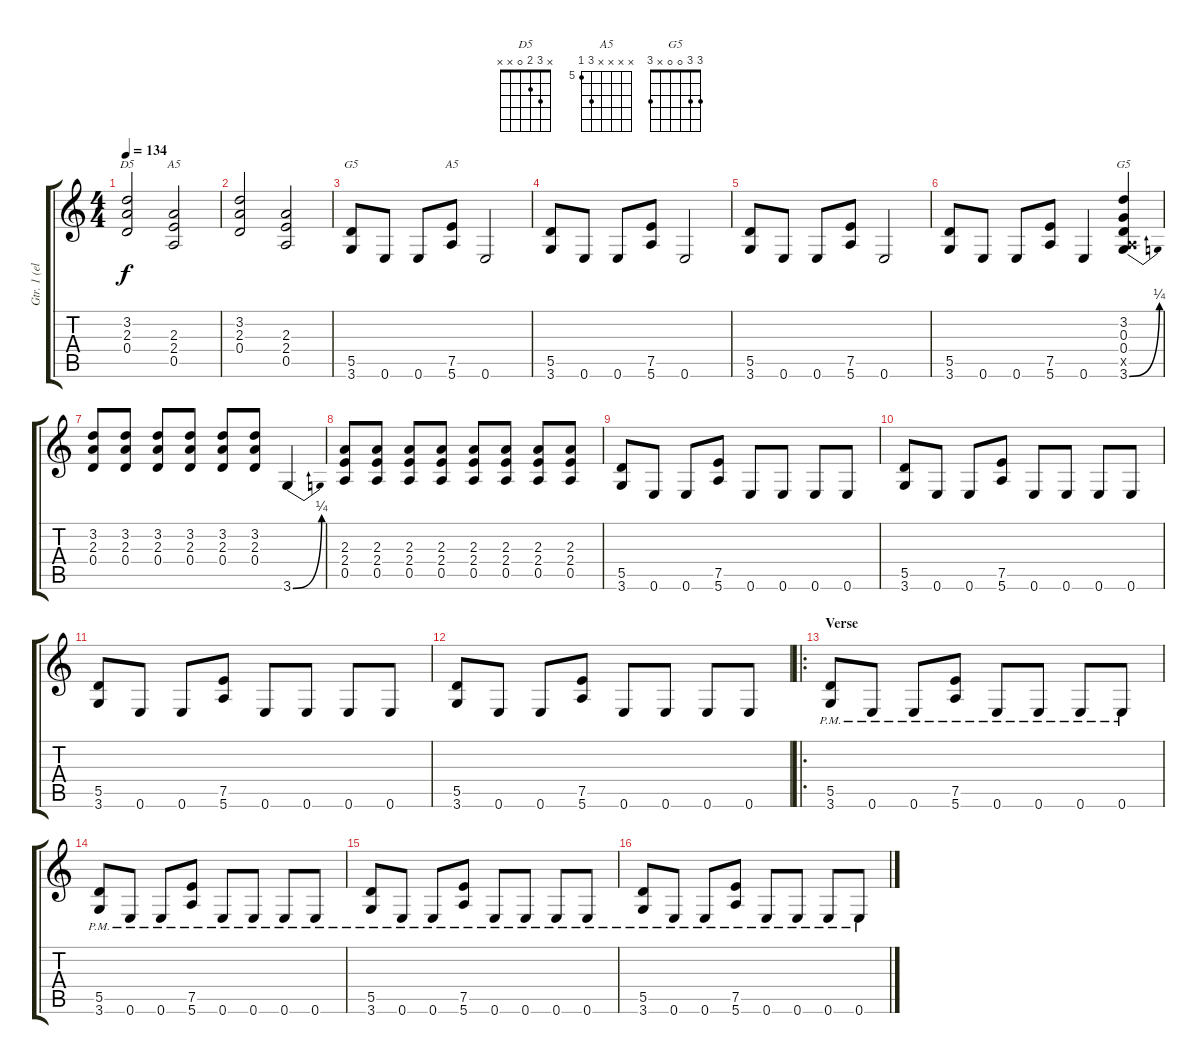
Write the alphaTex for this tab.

\track ("Gtr. 1 (elec. w/dist.)" "Gtr. 1 (el") {instrument overdrivenguitar}
\staff {score tabs}
\tuning (E4 B3 G3 D3 A2 E2) {hide}
\chord ("D5" x 3 2 0 x x)
\chord ("A5" x x 2 2 0 x)
\chord ("G5" x x x x 5 3)
\chord ("A5" x x x x 7 5) {firstfret 5}
\chord ("G5" 3 3 0 0 x 3)
\ts (4 4)
\tempo 134
\clef g2
\ks c
(3.2 2.3 0.4).2{ch "D5" dy f} (2.3 2.4 0.5).2{ch "A5"} |
(3.2 2.3 0.4).2 (2.3 2.4 0.5).2 |
(5.5 3.6).8{ch "G5"} 0.6.8 0.6.8 (7.5 5.6).8{ch "A5"} 0.6.2 |
(5.5 3.6).8 0.6.8 0.6.8 (7.5 5.6).8 0.6.2 |
(5.5 3.6).8 0.6.8 0.6.8 (7.5 5.6).8 0.6.2 |
(5.5 3.6).8 0.6.8 0.6.8 (7.5 5.6).8 0.6.4 (3.2 0.3 0.4 0.5{x} 3.6{be (bend 0 0 60 1)}).4{ch "G5"} |
(3.2 2.3 0.4).8 (3.2 2.3 0.4).8 (3.2 2.3 0.4).8 (3.2 2.3 0.4).8 (3.2 2.3 0.4).8 (3.2 2.3 0.4).8 3.6{be (bend 0 0 60 1)}.4 |
(2.3 2.4 0.5).8 (2.3 2.4 0.5).8 (2.3 2.4 0.5).8 (2.3 2.4 0.5).8 (2.3 2.4 0.5).8 (2.3 2.4 0.5).8 (2.3 2.4 0.5).8 (2.3 2.4 0.5).8 |
(5.5 3.6).8 0.6.8 0.6.8 (7.5 5.6).8 0.6.8 0.6.8 0.6.8 0.6.8 |
(5.5 3.6).8 0.6.8 0.6.8 (7.5 5.6).8 0.6.8 0.6.8 0.6.8 0.6.8 |
(5.5 3.6).8 0.6.8 0.6.8 (7.5 5.6).8 0.6.8 0.6.8 0.6.8 0.6.8 |
(5.5 3.6).8 0.6.8 0.6.8 (7.5 5.6).8 0.6.8 0.6.8 0.6.8 0.6.8 |
\ro
\section ("" "Verse")
(5.5{pm} 3.6{pm}).8 0.6{pm}.8 0.6{pm}.8 (7.5{pm} 5.6{pm}).8 0.6{pm}.8 0.6{pm}.8 0.6{pm}.8 0.6{pm}.8 |
(5.5{pm} 3.6{pm}).8 0.6{pm}.8 0.6{pm}.8 (7.5{pm} 5.6{pm}).8 0.6{pm}.8 0.6{pm}.8 0.6{pm}.8 0.6{pm}.8 |
(5.5{pm} 3.6{pm}).8 0.6{pm}.8 0.6{pm}.8 (7.5{pm} 5.6{pm}).8 0.6{pm}.8 0.6{pm}.8 0.6{pm}.8 0.6{pm}.8 |
(5.5{pm} 3.6{pm}).8 0.6{pm}.8 0.6{pm}.8 (7.5{pm} 5.6{pm}).8 0.6{pm}.8 0.6{pm}.8 0.6{pm}.8 0.6{pm}.8
